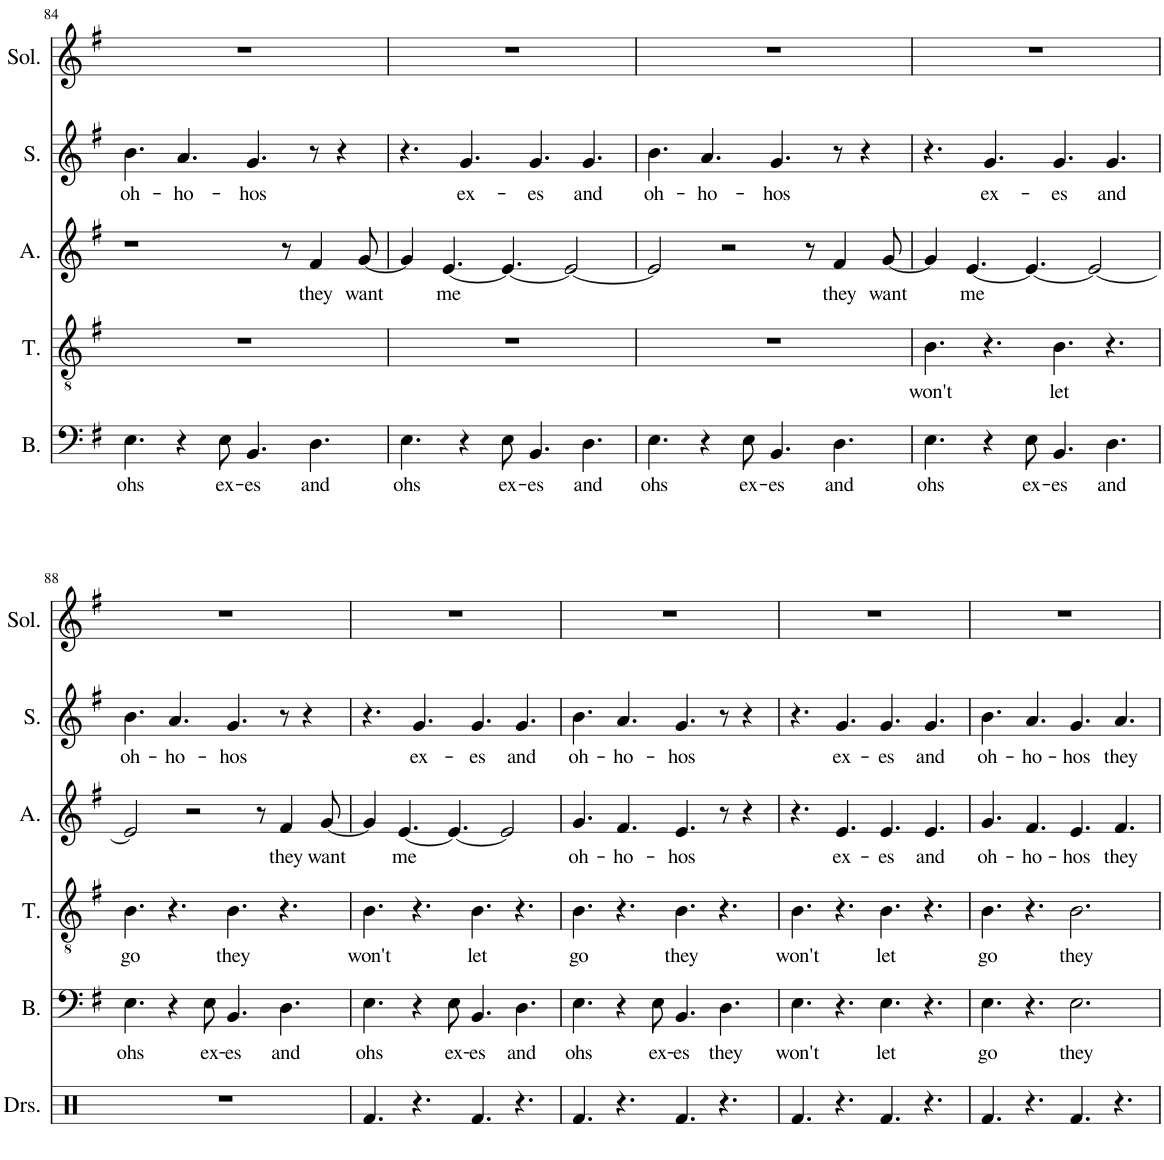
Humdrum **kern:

**kern	**text	**kern	**text	**kern	**text	**kern	**text
*part4	*part4	*part3	*part3	*part2	*part2	*part1	*part1
*staff4	*staff4	*staff3	*staff3	*staff2	*staff2	*staff1	*staff1
*I"Bass	*	*I"Tenor	*	*I"Alto	*	*I"Soprano	*
*I'B.	*	*I'T.	*	*I'A.	*	*I'S.	*
!!LO:PB:g=z
*clefF4	*	*clefGv2	*	*clefG2	*	*clefG2	*
*k[f#]	*	*k[f#]	*	*k[f#]	*	*k[f#]	*
*M12/8	*	*M12/8	*	*M12/8	*	*M12/8	*
=84	=84	=84	=84	=84	=84	=84	=84
!	!LO:LY:b	!	!	!	!	!	!LO:LY:b
4.E\	ohs	1.r	.	1r	.	4.b\	oh-
!	!	!	!	!	!	!	!LO:LY:b
4r	.	.	.	.	.	4.a/	-ho-
!	!LO:LY:b	!	!	!	!	!	!
8E\	ex-	.	.	.	.	.	.
!	!LO:LY:b	!	!	!	!	!	!LO:LY:b
4.BB/	-es	.	.	.	.	4.g/	-hos
.	.	.	.	8r	.	.	.
!	!LO:LY:b	!	!	!	!LO:LY:b	!	!
4.D\	and	.	.	4f#/	they	8r	.
.	.	.	.	.	.	4r	.
!	!	!	!	!	!LO:LY:b	!	!
.	.	.	.	[8g/	want	.	.
=85	=85	=85	=85	=85	=85	=85	=85
!	!LO:LY:b	!	!	!	!	!	!
4.E\	ohs	1.r	.	4g/]	.	4.r	.
!	!	!	!	!	!LO:LY:b	!	!
.	.	.	.	[4.e/	me	.	.
!	!	!	!	!	!	!	!LO:LY:b
4r	.	.	.	.	.	4.g/	ex-
!	!LO:LY:b	!	!	!	!	!	!
8E\	ex-	.	.	4.e/_	.	.	.
!	!LO:LY:b	!	!	!	!	!	!LO:LY:b
4.BB/	-es	.	.	.	.	4.g/	-es
.	.	.	.	2e/_	.	.	.
!	!LO:LY:b	!	!	!	!	!	!LO:LY:b
4.D\	and	.	.	.	.	4.g/	and
=86	=86	=86	=86	=86	=86	=86	=86
!	!LO:LY:b	!	!	!	!	!	!LO:LY:b
4.E\	ohs	1.r	.	2e/]	.	4.b\	oh-
!	!	!	!	!	!	!	!LO:LY:b
4r	.	.	.	.	.	4.a/	-ho-
.	.	.	.	2r	.	.	.
!	!LO:LY:b	!	!	!	!	!	!
8E\	ex-	.	.	.	.	.	.
!	!LO:LY:b	!	!	!	!	!	!LO:LY:b
4.BB/	-es	.	.	.	.	4.g/	-hos
.	.	.	.	8r	.	.	.
!	!LO:LY:b	!	!	!	!LO:LY:b	!	!
4.D\	and	.	.	4f#/	they	8r	.
.	.	.	.	.	.	4r	.
!	!	!	!	!	!LO:LY:b	!	!
.	.	.	.	[8g/	want	.	.
=87	=87	=87	=87	=87	=87	=87	=87
!	!LO:LY:b	!	!LO:LY:b	!	!	!	!
4.E\	ohs	4.B\	won't	4g/]	.	4.r	.
!	!	!	!	!	!LO:LY:b	!	!
.	.	.	.	[4.e/	me	.	.
!	!	!	!	!	!	!	!LO:LY:b
4r	.	4.r	.	.	.	4.g/	ex-
!	!LO:LY:b	!	!	!	!	!	!
8E\	ex-	.	.	4.e/_	.	.	.
!	!LO:LY:b	!	!LO:LY:b	!	!	!	!LO:LY:b
4.BB/	-es	4.B\	let	.	.	4.g/	-es
.	.	.	.	2e/_	.	.	.
!	!LO:LY:b	!	!	!	!	!	!LO:LY:b
4.D\	and	4.r	.	.	.	4.g/	and
!!LO:LB:g=z
=88	=88	=88	=88	=88	=88	=88	=88
!	!LO:LY:b	!	!LO:LY:b	!	!	!	!LO:LY:b
4.E\	ohs	4.B\	go	2e/]	.	4.b\	oh-
!	!	!	!	!	!	!	!LO:LY:b
4r	.	4.r	.	.	.	4.a/	-ho-
.	.	.	.	2r	.	.	.
!	!LO:LY:b	!	!	!	!	!	!
8E\	ex-	.	.	.	.	.	.
!	!LO:LY:b	!	!LO:LY:b	!	!	!	!LO:LY:b
4.BB/	-es	4.B\	they	.	.	4.g/	-hos
.	.	.	.	8r	.	.	.
!	!LO:LY:b	!	!	!	!LO:LY:b	!	!
4.D\	and	4.r	.	4f#/	they	8r	.
.	.	.	.	.	.	4r	.
!	!	!	!	!	!LO:LY:b	!	!
.	.	.	.	[8g/	want	.	.
=89	=89	=89	=89	=89	=89	=89	=89
!	!LO:LY:b	!	!LO:LY:b	!	!	!	!
4.E\	ohs	4.B\	won't	4g/]	.	4.r	.
!	!	!	!	!	!LO:LY:b	!	!
.	.	.	.	[4.e/	me	.	.
!	!	!	!	!	!	!	!LO:LY:b
4r	.	4.r	.	.	.	4.g/	ex-
!	!LO:LY:b	!	!	!	!	!	!
8E\	ex-	.	.	4.e/_	.	.	.
!	!LO:LY:b	!	!LO:LY:b	!	!	!	!LO:LY:b
4.BB/	-es	4.B\	let	.	.	4.g/	-es
.	.	.	.	2e/]	.	.	.
!	!LO:LY:b	!	!	!	!	!	!LO:LY:b
4.D\	and	4.r	.	.	.	4.g/	and
=90	=90	=90	=90	=90	=90	=90	=90
!	!LO:LY:b	!	!LO:LY:b	!	!LO:LY:b	!	!LO:LY:b
4.E\	ohs	4.B\	go	4.g/	oh-	4.b\	oh-
!	!	!	!	!	!LO:LY:b	!	!LO:LY:b
4r	.	4.r	.	4.f#/	-ho-	4.a/	-ho-
!	!LO:LY:b	!	!	!	!	!	!
8E\	ex-	.	.	.	.	.	.
!	!LO:LY:b	!	!LO:LY:b	!	!LO:LY:b	!	!LO:LY:b
4.BB/	-es	4.B\	they	4.e/	-hos	4.g/	-hos
!	!LO:LY:b	!	!	!	!	!	!
4.D\	they	4.r	.	8r	.	8r	.
.	.	.	.	4r	.	4r	.
=91	=91	=91	=91	=91	=91	=91	=91
!	!LO:LY:b	!	!LO:LY:b	!	!	!	!
4.E\	won't	4.B\	won't	4.r	.	4.r	.
!	!	!	!	!	!LO:LY:b	!	!LO:LY:b
4.r	.	4.r	.	4.e/	ex-	4.g/	ex-
!	!LO:LY:b	!	!LO:LY:b	!	!LO:LY:b	!	!LO:LY:b
4.E\	let	4.B\	let	4.e/	-es	4.g/	-es
!	!	!	!	!	!LO:LY:b	!	!LO:LY:b
4.r	.	4.r	.	4.e/	and	4.g/	and
=92	=92	=92	=92	=92	=92	=92	=92
!	!LO:LY:b	!	!LO:LY:b	!	!LO:LY:b	!	!LO:LY:b
4.E\	go	4.B\	go	4.g/	oh-	4.b\	oh-
!	!	!	!	!	!LO:LY:b	!	!LO:LY:b
4.r	.	4.r	.	4.f#/	-ho-	4.a/	-ho-
!	!LO:LY:b	!	!LO:LY:b	!	!LO:LY:b	!	!LO:LY:b
2.E\	they	2.B\	they	4.e/	-hos	4.g/	-hos
!	!	!	!	!	!LO:LY:b	!	!LO:LY:b
.	.	.	.	4.f#/	they	4.a/	they
=	=	=	=	=	=	=	=
*-	*-	*-	*-	*-	*-	*-	*-
